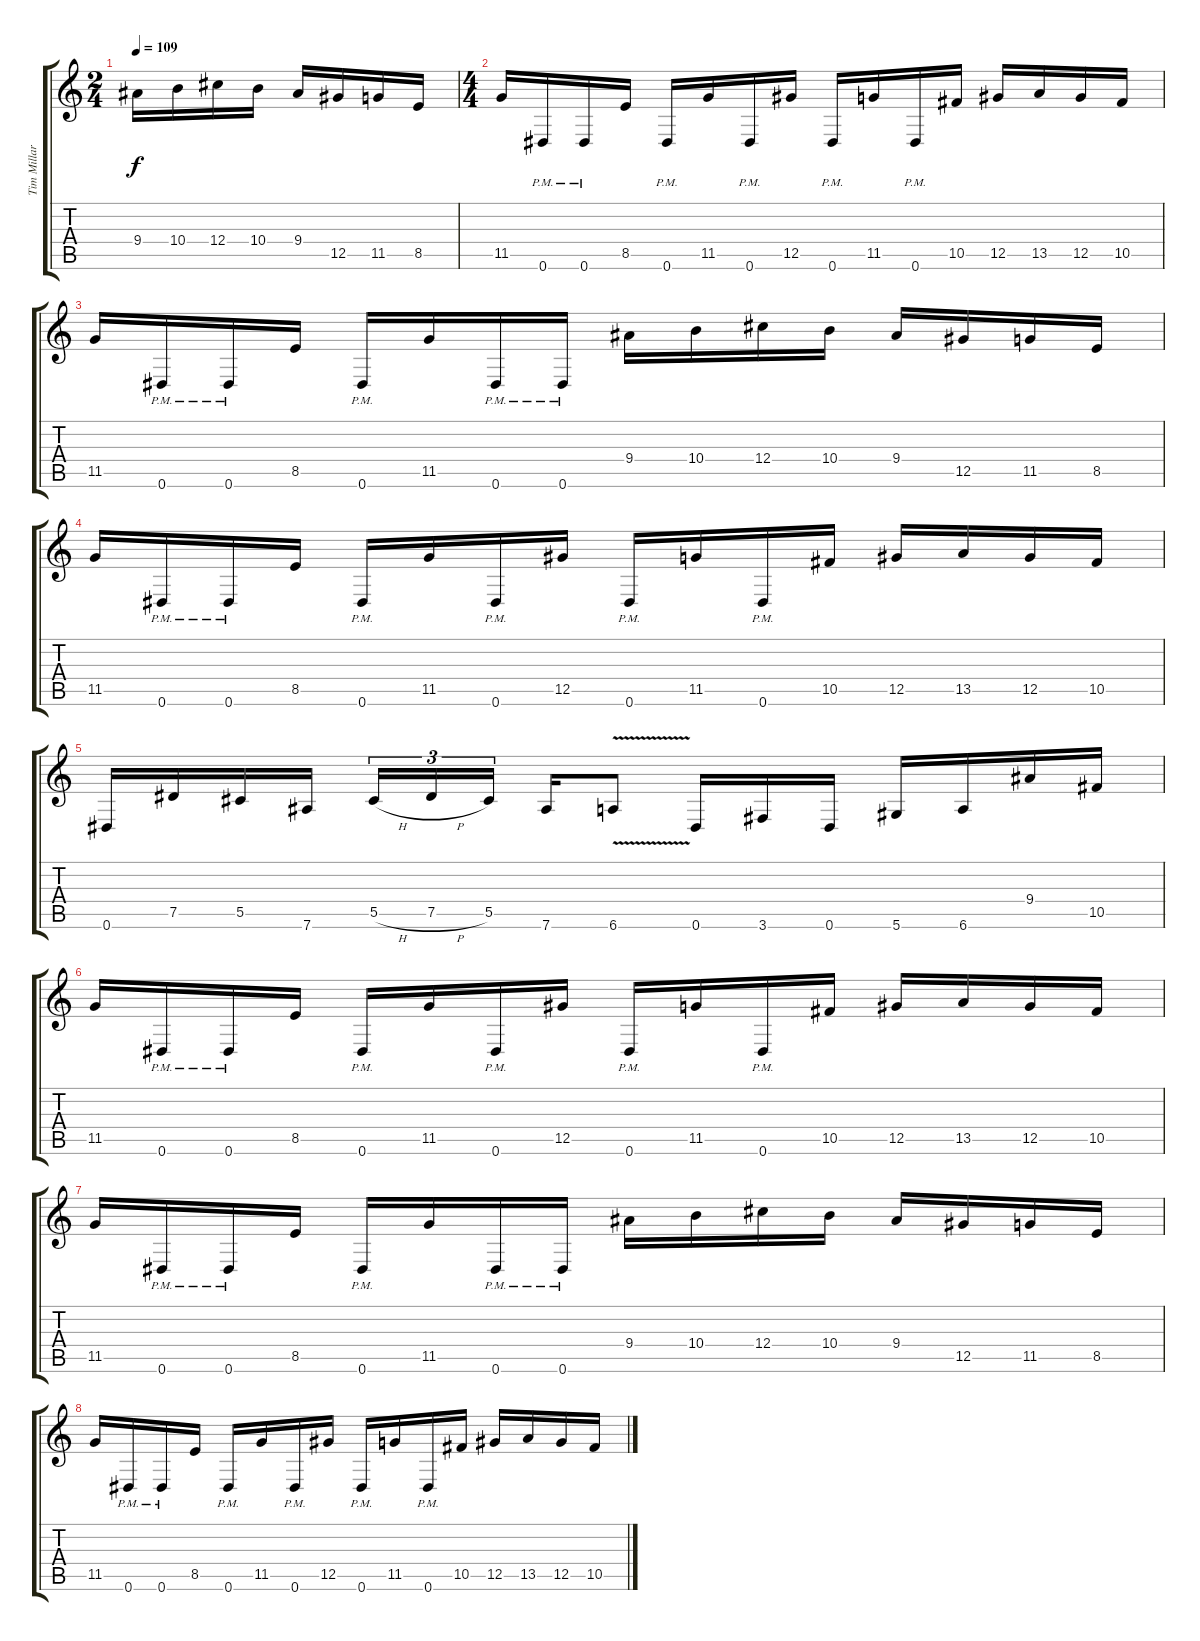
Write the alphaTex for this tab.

\track ("Tim Millar" "Tim Millar") {instrument distortionguitar}
\staff {score tabs}
\tuning (Eb4 Bb3 Gb3 Db3 Ab2 Eb2) {hide}
\ts (2 4)
\tempo 109
\clef g2
\ks c
9.4.16{dy f instrument distortionguitar} 10.4.16 12.4.16 10.4.16 9.4.16 12.5.16 11.5.16 8.5.16 |
\ts (4 4)
11.5.16 0.6{pm}.16 0.6{pm}.16 8.5.16 0.6{pm}.16 11.5.16 0.6{pm}.16 12.5.16 0.6{pm}.16 11.5.16 0.6{pm}.16 10.5.16 12.5.16 13.5.16 12.5.16 10.5.16 |
11.5.16 0.6{pm}.16 0.6{pm}.16 8.5.16 0.6{pm}.16 11.5.16 0.6{pm}.16 0.6{pm}.16 9.4.16 10.4.16 12.4.16 10.4.16 9.4.16 12.5.16 11.5.16 8.5.16 |
11.5.16 0.6{pm}.16 0.6{pm}.16 8.5.16 0.6{pm}.16 11.5.16 0.6{pm}.16 12.5.16 0.6{pm}.16 11.5.16 0.6{pm}.16 10.5.16 12.5.16 13.5.16 12.5.16 10.5.16 |
0.6.16 7.5.16 5.5.16 7.6.16 5.5{h}.16{tu (3 2)} 7.5{h}.16{tu (3 2)} 5.5.16{tu (3 2)} 7.6.16 6.6{v}.8 0.6.16 3.6.16 0.6.16 5.6.16 6.6.16 9.4.16 10.5.16 |
11.5.16 0.6{pm}.16 0.6{pm}.16 8.5.16 0.6{pm}.16 11.5.16 0.6{pm}.16 12.5.16 0.6{pm}.16 11.5.16 0.6{pm}.16 10.5.16 12.5.16 13.5.16 12.5.16 10.5.16 |
11.5.16 0.6{pm}.16 0.6{pm}.16 8.5.16 0.6{pm}.16 11.5.16 0.6{pm}.16 0.6{pm}.16 9.4.16 10.4.16 12.4.16 10.4.16 9.4.16 12.5.16 11.5.16 8.5.16 |
11.5.16 0.6{pm}.16 0.6{pm}.16 8.5.16 0.6{pm}.16 11.5.16 0.6{pm}.16 12.5.16 0.6{pm}.16 11.5.16 0.6{pm}.16 10.5.16 12.5.16 13.5.16 12.5.16 10.5.16
